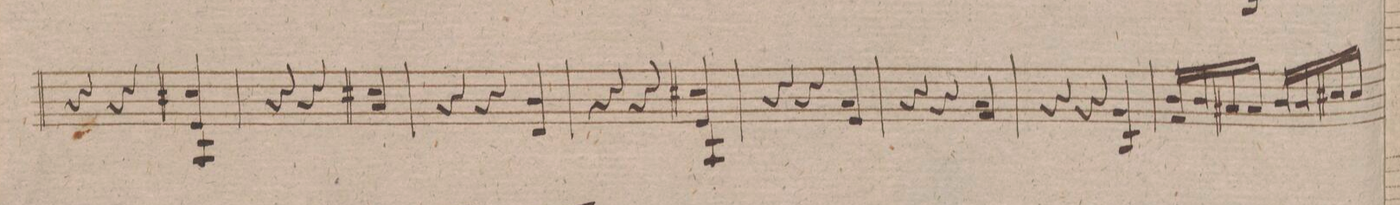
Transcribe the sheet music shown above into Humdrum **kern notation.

**kern	**dynam
*I"Violino 2do	*
*clefG2	*
*k[f#]	*
*M3/4	*
4r	.
4r	.
4cc#X/ 4e/ 4A/	.
=40	=40
4r	.
4r	.
4cc#X/ 4a/	.
=41	=41
4r	.
4r	.
4b/ 4d/	.
=42	=42
4r	.
4r	.
4cc#X/ 4e/ 4A/	.
=43	=43
4r	.
4r	.
4a/ 4e/	.
=44	=44
4r	.
4r	.
4a/ 4f#/	.
=45	=45
4r	.
4r	.
4g/ 4B/	.
=46	=46
16b/LL 16f#/	.
16b\	.
16a#X/	.
16a#/JJ	.
16b\LL	.
16b\	.
16cc#X\	.
16cc#\JJ	.
*-	*-
